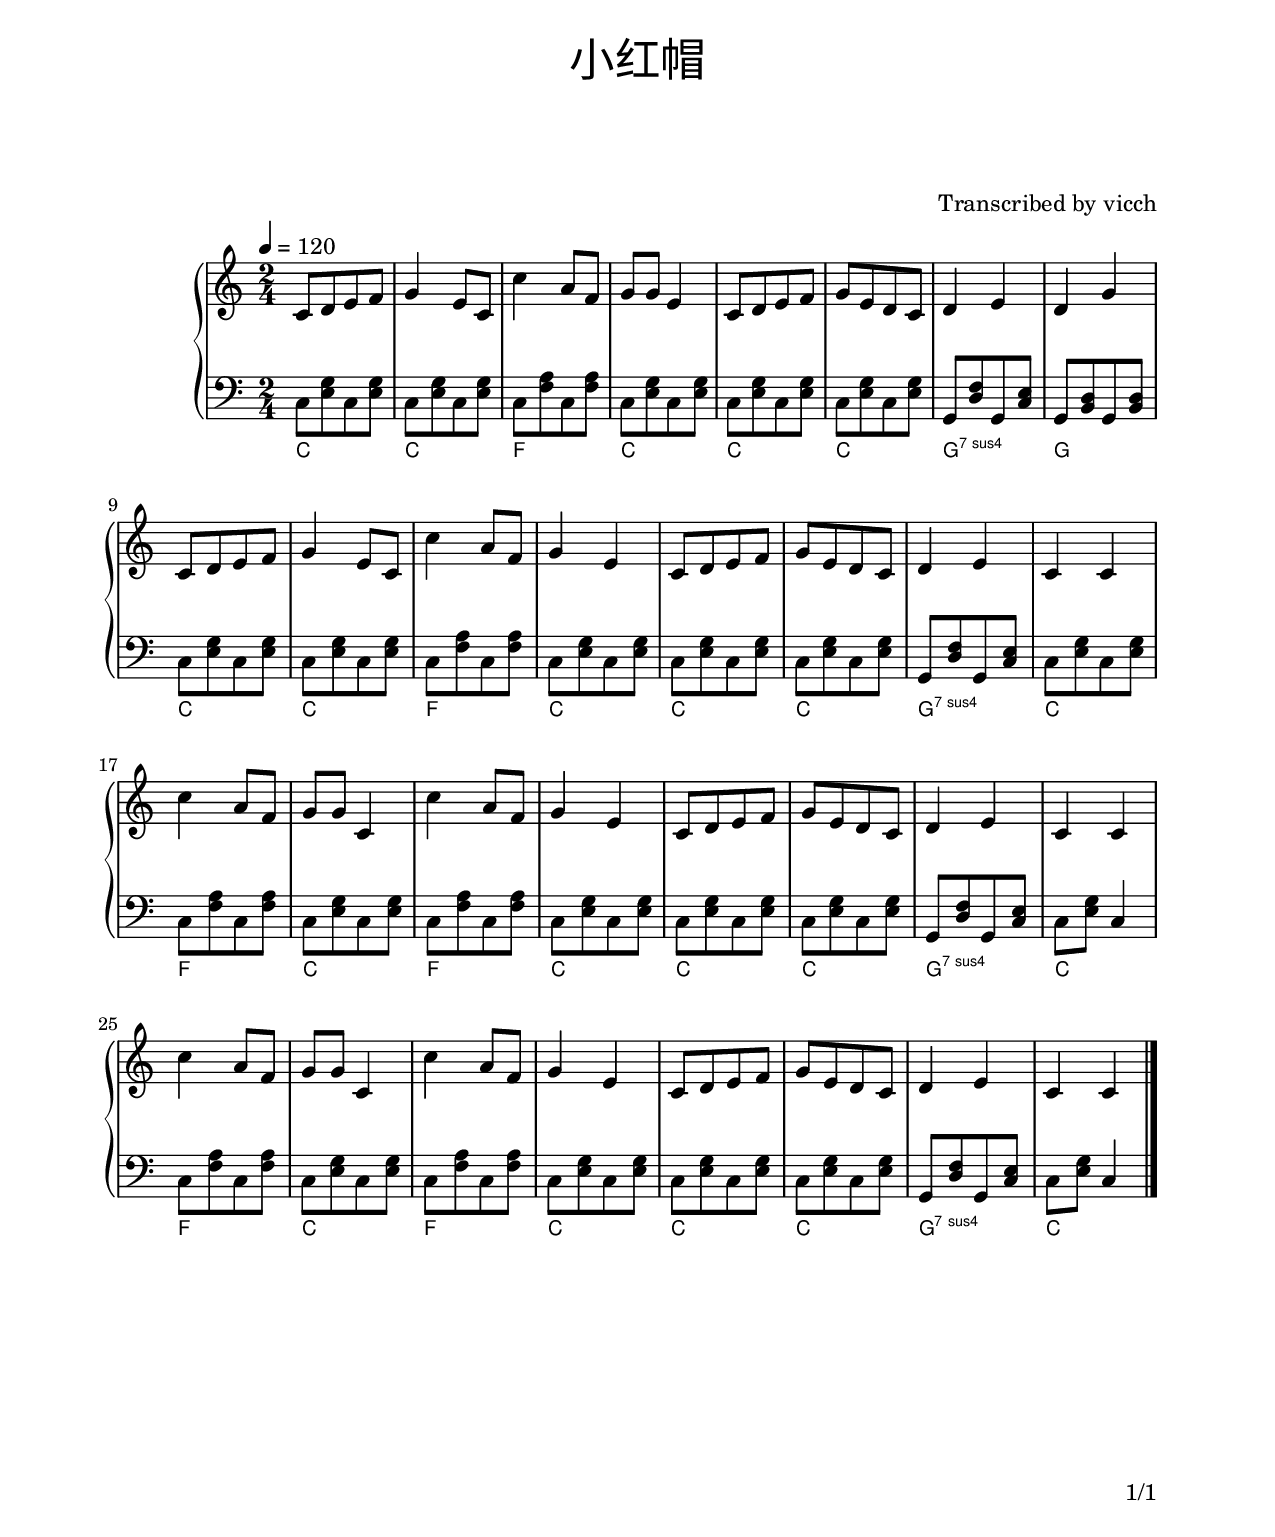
\version "2.24.3"
\include "../template.v1.ly"

\header {
  title = \markup \override #'((font-name . "FangSong")(font-size . 6)) "小红帽"
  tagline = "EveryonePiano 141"
}

\markup \vspace #1.5

Ci        = { c8[  <e  g>8 c8  <e  g>8] }
Cii       = { c8   <e  g>8 c4           }
F         = { c8[  <f  a>8 c8  <f  a>8] }
G         = { g,8[ <b, d>8 g,8 <b, d>8] }
Gsevensus = { g,8[ <d  f>8 g,8 <c  e>8] }

\score {
  \new PianoStaff <<
    \new Staff {
      \tempo 4 = 120
      \clef treble
      \key c \major
      \time 2/4
      
      c'8[ d'8 e'8 f'8] | g'4     e'8 c'8 | c''4 a'8 f'8 | g'8 g'8 e'4 | c'8[ d'8 e'8 f'8] | g'8[ e'8 d'8 c'8] | d'4 e'4 | d'4 g'4 | \break
      c'8[ d'8 e'8 f'8] | g'4     e'8 c'8 | c''4 a'8 f'8 | g'4     e'4 | c'8[ d'8 e'8 f'8] | g'8[ e'8 d'8 c'8] | d'4 e'4 | c'4 c'4 | \break
      c''4     a'8 f'8  | g'8 g'8 c'4     | c''4 a'8 f'8 | g'4     e'4 | c'8[ d'8 e'8 f'8] | g'8[ e'8 d'8 c'8] | d'4 e'4 | c'4 c'4 | \break
      c''4     a'8 f'8  | g'8 g'8 c'4     | c''4 a'8 f'8 | g'4     e'4 | c'8[ d'8 e'8 f'8] | g'8[ e'8 d'8 c'8] | d'4 e'4 | c'4 c'4 | \bar "|."
    }
    \new Staff {
      \clef bass
      \key c \major
      \time 2/4
      
      \Ci | \Ci | \F | \Ci | \Ci | \Ci | \Gsevensus | \G   |
      \Ci | \Ci | \F | \Ci | \Ci | \Ci | \Gsevensus | \Ci  |
      \F  | \Ci | \F | \Ci | \Ci | \Ci | \Gsevensus | \Cii |
      \F  | \Ci | \F | \Ci | \Ci | \Ci | \Gsevensus | \Cii |
    }
    \chords {
      c2 | c2 | f2 | c2 | c2 | c2 | g2:7sus4 | g2 |
      c2 | c2 | f2 | c2 | c2 | c2 | g2:7sus4 | c2 |
      f2 | c2 | f2 | c2 | c2 | c2 | g2:7sus4 | c2 |
      f2 | c2 | f2 | c2 | c2 | c2 | g2:7sus4 | c2 |
    }
  >>
  \layout {}
  \midi {}
}
